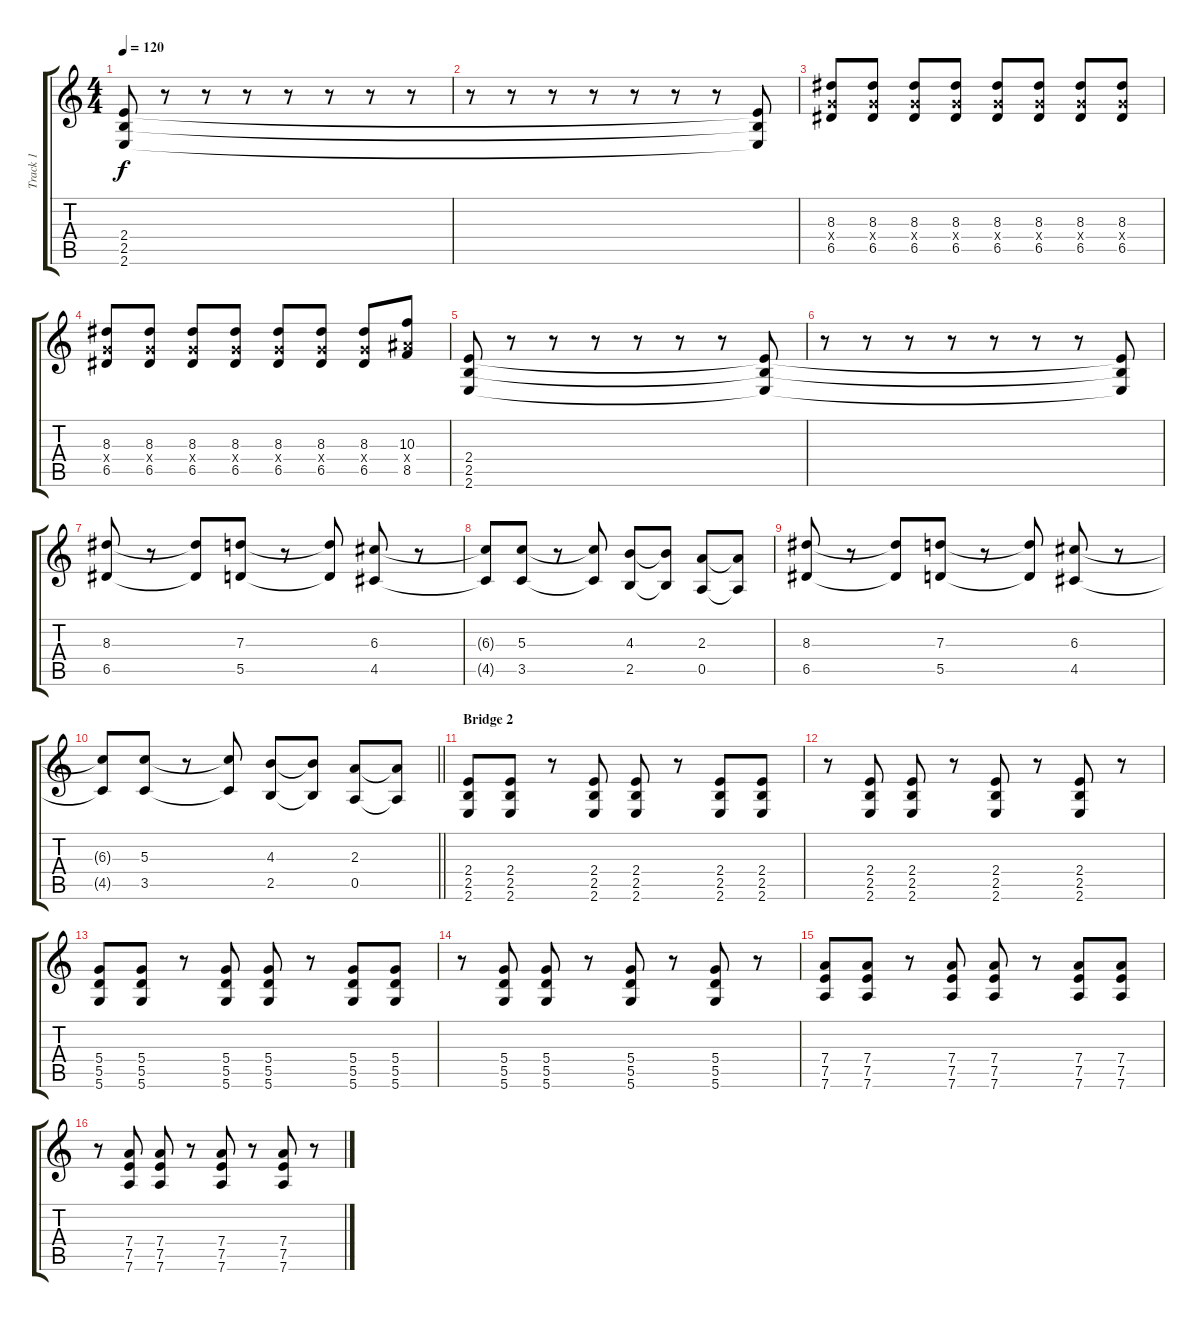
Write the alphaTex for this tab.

\track ("Track 1" "Track 1") {instrument distortionguitar}
\staff {score tabs}
\tuning (E4 B3 G3 D3 A2 D2) {hide}
\ts (4 4)
\tempo 120
\clef g2
\ks c
(2.4 2.5 2.6).8{dy f} r.8 r.8 r.8 r.8 r.8 r.8 r.8 |
r.8 r.8 r.8 r.8 r.8 r.8 r.8 (2.4{t} 2.5{t} 2.6{t}).8 |
(8.3 5.4{x} 6.5).8 (8.3 5.4{x} 6.5).8 (8.3 5.4{x} 6.5).8 (8.3 5.4{x} 6.5).8 (8.3 5.4{x} 6.5).8 (8.3 5.4{x} 6.5).8 (8.3 5.4{x} 6.5).8 (8.3 5.4{x} 6.5).8 |
(8.3 5.4{x} 6.5).8 (8.3 5.4{x} 6.5).8 (8.3 5.4{x} 6.5).8 (8.3 5.4{x} 6.5).8 (8.3 5.4{x} 6.5).8 (8.3 5.4{x} 6.5).8 (8.3 5.4{x} 6.5).8 (10.3 8.4{x} 8.5).8 |
(2.4 2.5 2.6).8 r.8 r.8 r.8 r.8 r.8 r.8 (2.4{t} 2.5{t} 2.6{t}).8 |
r.8 r.8 r.8 r.8 r.8 r.8 r.8 (2.4{t} 2.5{t} 2.6{t}).8 |
(8.3 6.5).8 r.8 (8.3{t} 6.5{t}).8 (7.3 5.5).8 r.8 (7.3{t} 5.5{t}).8 (6.3 4.5).8 r.8 |
(6.3{t} 4.5{t}).8 (5.3 3.5).8 r.8 (5.3{t} 3.5{t}).8 (4.3 2.5).8 (4.3{t} 2.5{t}).8 (2.3 0.5).8 (2.3{t} 0.5{t}).8 |
(8.3 6.5).8 r.8 (8.3{t} 6.5{t}).8 (7.3 5.5).8 r.8 (7.3{t} 5.5{t}).8 (6.3 4.5).8 r.8 |
\barLineRight lightlight
(6.3{t} 4.5{t}).8 (5.3 3.5).8 r.8 (5.3{t} 3.5{t}).8 (4.3 2.5).8 (4.3{t} 2.5{t}).8 (2.3 0.5).8 (2.3{t} 0.5{t}).8 |
\section ("" "Bridge 2")
(2.4 2.5 2.6).8 (2.4 2.5 2.6).8 r.8 (2.4 2.5 2.6).8 (2.4 2.5 2.6).8 r.8 (2.4 2.5 2.6).8 (2.4 2.5 2.6).8 |
r.8 (2.4 2.5 2.6).8 (2.4 2.5 2.6).8 r.8 (2.4 2.5 2.6).8 r.8 (2.4 2.5 2.6).8 r.8 |
(5.4 5.5 5.6).8 (5.4 5.5 5.6).8 r.8 (5.4 5.5 5.6).8 (5.4 5.5 5.6).8 r.8 (5.4 5.5 5.6).8 (5.4 5.5 5.6).8 |
r.8 (5.4 5.5 5.6).8 (5.4 5.5 5.6).8 r.8 (5.4 5.5 5.6).8 r.8 (5.4 5.5 5.6).8 r.8 |
(7.4 7.5 7.6).8 (7.4 7.5 7.6).8 r.8 (7.4 7.5 7.6).8 (7.4 7.5 7.6).8 r.8 (7.4 7.5 7.6).8 (7.4 7.5 7.6).8 |
r.8 (7.4 7.5 7.6).8 (7.4 7.5 7.6).8 r.8 (7.4 7.5 7.6).8 r.8 (7.4 7.5 7.6).8 r.8
